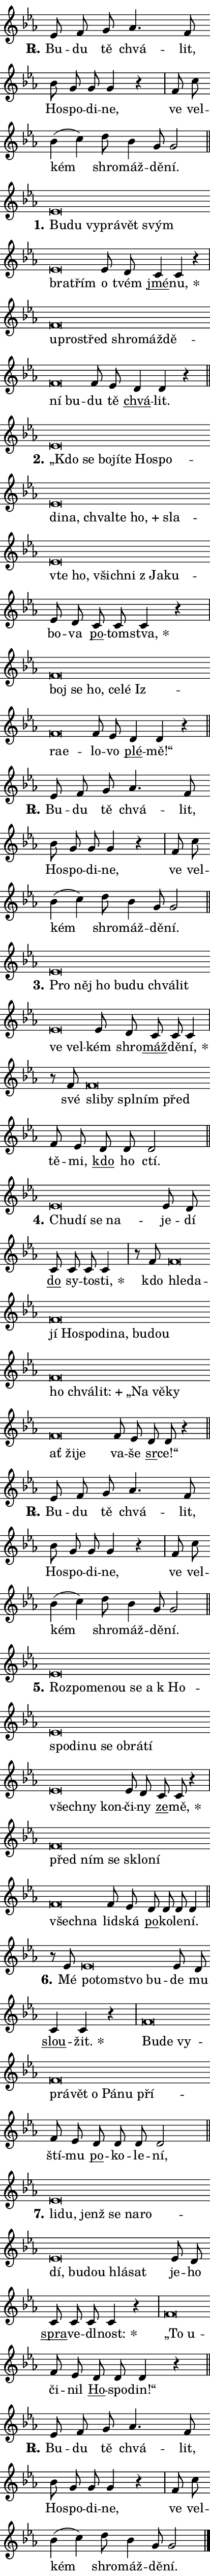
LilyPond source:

\version "2.22.1"
\header { tagline = "" }
\paper {
  indent = 0\cm
  top-margin = 0\cm
  right-margin = 0\cm
  bottom-margin = 0\cm
  left-margin = 0\cm
  paper-width = 7\cm
  page-breaking = #ly:one-page-breaking
  system-system-spacing.basic-distance = #11
  score-system-spacing.basic-distance = #11.3
  ragged-last = ##f
}


%% Author: Thomas Morley
%% https://lists.gnu.org/archive/html/lilypond-user/2020-05/msg00002.html
#(define (line-position grob)
"Returns position of @var[grob} in current system:
   @code{'start}, if at first time-step
   @code{'end}, if at last time-step
   @code{'middle} otherwise
"
  (let* ((col (ly:item-get-column grob))
         (ln (ly:grob-object col 'left-neighbor))
         (rn (ly:grob-object col 'right-neighbor))
         (col-to-check-left (if (ly:grob? ln) ln col))
         (col-to-check-right (if (ly:grob? rn) rn col))
         (break-dir-left
           (and
             (ly:grob-property col-to-check-left 'non-musical #f)
             (ly:item-break-dir col-to-check-left)))
         (break-dir-right
           (and
             (ly:grob-property col-to-check-right 'non-musical #f)
             (ly:item-break-dir col-to-check-right))))
        (cond ((eqv? 1 break-dir-left) 'start)
              ((eqv? -1 break-dir-right) 'end)
              (else 'middle))))

#(define (tranparent-at-line-position vctor)
  (lambda (grob)
  "Relying on @code{line-position} select the relevant enry from @var{vctor}.
Used to determine transparency,"
    (case (line-position grob)
      ((end) (not (vector-ref vctor 0)))
      ((middle) (not (vector-ref vctor 1)))
      ((start) (not (vector-ref vctor 2))))))

noteHeadBreakVisibility =
#(define-music-function (break-visibility)(vector?)
"Makes @code{NoteHead}s transparent relying on @var{break-visibility}"
#{
  \override NoteHead.transparent =
    #(tranparent-at-line-position break-visibility)
#})

#(define delete-ledgers-for-transparent-note-heads
  (lambda (grob)
    "Reads whether a @code{NoteHead} is transparent.
If so this @code{NoteHead} is removed from @code{'note-heads} from
@var{grob}, which is supposed to be @code{LedgerLineSpanner}.
As a result ledgers are not printed for this @code{NoteHead}"
    (let* ((nhds-array (ly:grob-object grob 'note-heads))
           (nhds-list
             (if (ly:grob-array? nhds-array)
                 (ly:grob-array->list nhds-array)
                 '()))
           ;; Relies on the transparent-property being done before
           ;; Staff.LedgerLineSpanner.after-line-breaking is executed.
           ;; This is fragile ...
           (to-keep
             (remove
               (lambda (nhd)
                 (ly:grob-property nhd 'transparent #f))
               nhds-list)))
      ;; TODO find a better method to iterate over grob-arrays, similiar
      ;; to filter/remove etc for lists
      ;; For now rebuilt from scratch
      (set! (ly:grob-object grob 'note-heads)  '())
      (for-each
        (lambda (nhd)
          (ly:pointer-group-interface::add-grob grob 'note-heads nhd))
        to-keep))))

hideNotes = {
  \noteHeadBreakVisibility #begin-of-line-visible
}
unHideNotes = {
  \noteHeadBreakVisibility #all-visible
}

% work-around for resetting accidentals
% https://lilypond.org/doc/v2.23/Documentation/notation/displaying-rhythms#unmetered-music
cadenzaMeasure = {
  \cadenzaOff
  \partial 1024 s1024
  \cadenzaOn
}

#(define-markup-command (accent layout props text) (markup?)
  "Underline accented syllable"
  (interpret-markup layout props
    #{\markup \override #'(offset . 4.3) \underline { #text }#}))

responsum = \markup \concat {
  "R" \hspace #-1.05 \path #0.1 #'((moveto 0 0.07) (lineto 0.9 0.8)) \hspace #0.05 "."
}

\layout {
    \context {
        \Staff
        \remove "Time_signature_engraver"
        \override LedgerLineSpanner.after-line-breaking = #delete-ledgers-for-transparent-note-heads
    }
    \context {
        \Voice {
            \override NoteHead.output-attributes = #'((class . "notehead"))
            \override Hairpin.height = #0.55
        }
    }
    \context {
        \Lyrics {
            \override StanzaNumber.output-attributes = #'((class . "stanzanumber"))
            \override LyricSpace.minimum-distance = #0.9
            \override LyricText.font-name = #"TeX Gyre Schola"
            \override LyricText.font-size = 1
            \override StanzaNumber.font-name = #"TeX Gyre Schola Bold"
            \override StanzaNumber.font-size = 1
        }
    }
}

% magnetic-lyrics.ily
%
%   written by
%     Jean Abou Samra <jean@abou-samra.fr>
%     Werner Lemberg <wl@gnu.org>
%
%   adapted by
%     Jiri Hon <jiri.hon@gmail.com>
%
% Version 2022-Apr-15

% https://www.mail-archive.com/lilypond-user@gnu.org/msg149350.html

#(define (Left_hyphen_pointer_engraver context)
   "Collect syllable-hyphen-syllable occurrences in lyrics and store
them in properties.  This engraver only looks to the left.  For
example, if the lyrics input is @code{foo -- bar}, it does the
following.

@itemize @bullet
@item
Set the @code{text} property of the @code{LyricHyphen} grob between
@q{foo} and @q{bar} to @code{foo}.

@item
Set the @code{left-hyphen} property of the @code{LyricText} grob with
text @q{foo} to the @code{LyricHyphen} grob between @q{foo} and
@q{bar}.
@end itemize

Use this auxiliary engraver in combination with the
@code{lyric-@/text::@/apply-@/magnetic-@/offset!} hook."
   (let ((hyphen #f)
         (text #f))
     (make-engraver
      (acknowledgers
       ((lyric-syllable-interface engraver grob source-engraver)
        (set! text grob)))
      (end-acknowledgers
       ((lyric-hyphen-interface engraver grob source-engraver)
        ;(when (not (grob::has-interface grob 'lyric-space-interface))
          (set! hyphen grob)));)
      ((stop-translation-timestep engraver)
       (when (and text hyphen)
         (ly:grob-set-object! text 'left-hyphen hyphen))
       (set! text #f)
       (set! hyphen #f)))))

#(define (lyric-text::apply-magnetic-offset! grob)
   "If the space between two syllables is less than the value in
property @code{LyricText@/.details@/.squash-threshold}, move the right
syllable to the left so that it gets concatenated with the left
syllable.

Use this function as a hook for
@code{LyricText@/.after-@/line-@/breaking} if the
@code{Left_@/hyphen_@/pointer_@/engraver} is active."
   (let ((hyphen (ly:grob-object grob 'left-hyphen #f)))
     (when hyphen
       (let ((left-text (ly:spanner-bound hyphen LEFT)))
         (when (grob::has-interface left-text 'lyric-syllable-interface)
           (let* ((common (ly:grob-common-refpoint grob left-text X))
                  (this-x-ext (ly:grob-extent grob common X))
                  (left-x-ext
                   (begin
                     ;; Trigger magnetism for left-text.
                     (ly:grob-property left-text 'after-line-breaking)
                     (ly:grob-extent left-text common X)))
                  ;; `delta` is the gap width between two syllables.
                  (delta (- (interval-start this-x-ext)
                            (interval-end left-x-ext)))
                  (details (ly:grob-property grob 'details))
                  (threshold (assoc-get 'squash-threshold details 0.2)))
             (when (< delta threshold)
               (let* (;; We have to manipulate the input text so that
                      ;; ligatures crossing syllable boundaries are not
                      ;; disabled.  For languages based on the Latin
                      ;; script this is essentially a beautification.
                      ;; However, for non-Western scripts it can be a
                      ;; necessity.
                      (lt (ly:grob-property left-text 'text))
                      (rt (ly:grob-property grob 'text))
                      (is-space (grob::has-interface hyphen 'lyric-space-interface))
                      (space (if is-space " " ""))
                      (space-markup (grob-interpret-markup grob " "))
                      (space-size (interval-length (ly:stencil-extent space-markup X)))
                      (extra-delta (if is-space space-size 0))
                      ;; Append new syllable.
                      (ltrt-space (if (and (string? lt) (string? rt))
                                (string-append lt space rt)
                                (make-concat-markup (list lt space rt))))
                      ;; Right-align `ltrt` to the right side.
                      (ltrt-space-markup (grob-interpret-markup
                               grob
                               (make-translate-markup
                                (cons (interval-length this-x-ext) 0)
                                (make-right-align-markup ltrt-space)))))
                 (begin
                   ;; Don't print `left-text`.
                   (ly:grob-set-property! left-text 'stencil #f)
                   ;; Set text and stencil (which holds all collected
                   ;; syllables so far) and shift it to the left.
                   (ly:grob-set-property! grob 'text ltrt-space)
                   (ly:grob-set-property! grob 'stencil ltrt-space-markup)
                   (ly:grob-translate-axis! grob (- (- delta extra-delta)) X))))))))))


#(define (lyric-hyphen::displace-bounds-first grob)
   ;; Make very sure this callback isn't triggered too early.
   (let ((left (ly:spanner-bound grob LEFT))
         (right (ly:spanner-bound grob RIGHT)))
     (ly:grob-property left 'after-line-breaking)
     (ly:grob-property right 'after-line-breaking)
     (ly:lyric-hyphen::print grob)))

squashThreshold = #0.4

\layout {
  \context {
    \Lyrics
    \consists #Left_hyphen_pointer_engraver
    \override LyricText.after-line-breaking =
      #lyric-text::apply-magnetic-offset!
    \override LyricHyphen.stencil = #lyric-hyphen::displace-bounds-first
    \override LyricText.details.squash-threshold = \squashThreshold
    \override LyricHyphen.minimum-distance = 0
    \override LyricHyphen.minimum-length = \squashThreshold
  }
}

squash = \override LyricText.details.squash-threshold = 9999
unSquash = \override LyricText.details.squash-threshold = \squashThreshold

left = \override LyricText.self-alignment-X = #LEFT
unLeft = \revert LyricText.self-alignment-X

starOffset = #(lambda (grob) 
                (let ((x_offset (ly:self-alignment-interface::aligned-on-x-parent grob)))
                  (if (= x_offset 0) 0 (+ x_offset 1.2))))

star = #(define-music-function (syllable)(string?)
"Append star separator at the end of a syllable"
#{
  \once \override LyricText.X-offset = #starOffset
  \lyricmode { \markup {
    #syllable
    \override #'((font-name . "TeX Gyre Schola Bold")) \hspace #0.2 \lower #0.65 \larger "*"
  } }
#})

starAccent = #(define-music-function (syllable)(string?)
"Append star separator at the end of a syllable and make accent"
#{
  \once \override LyricText.X-offset = #starOffset
  \lyricmode { \markup {
    \accent #syllable
    \override #'((font-name . "TeX Gyre Schola Bold")) \hspace #0.2 \lower #0.65 \larger "*"
  } }
#})

breath = #(define-music-function (syllable)(string?)
"Append breathing indicator at the end of a syllable"
#{
  \lyricmode { \markup { #syllable "+" } }
#})

optionalBreath = #(define-music-function (syllable)(string?)
"Append optional breathing indicator at the end of a syllable"
#{
  \lyricmode { \markup { #syllable "(+)" } }
#})


\score {
    <<
        \new Voice = "melody" { \cadenzaOn \key es \major \relative { es'8 f g as4. f8 \bar "" bes g g g4 r \cadenzaMeasure \bar "|" f8 c' \bar "" bes4( c) \bar "" d8 bes4 g8 g2 \cadenzaMeasure \bar "||" \break } }
        \new Lyrics \lyricsto "melody" { \lyricmode { \set stanza = \responsum
Bu -- du tě chvá -- lit, Ho -- spo -- di -- ne, ve vel -- kém shro -- máž -- dě -- ní. } }
    >>
    \layout {}
}

\score {
    <<
        \new Voice = "melody" { \cadenzaOn \key es \major \relative { es'\breve*1/16 \hideNotes \breve*1/16 \bar "" \breve*1/16 \bar "" \breve*1/16 \bar "" \breve*1/16 \bar "" \breve*1/16 \bar "" \breve*1/16 \breve*1/16 \bar "" \unHideNotes es8 d \bar "" c4 c r \cadenzaMeasure \bar "|" f\breve*1/16 \hideNotes \breve*1/16 \bar "" \breve*1/16 \bar "" \breve*1/16 \bar "" \breve*1/16 \bar "" \breve*1/16 \breve*1/16 \bar "" \unHideNotes f8 es \bar "" d4 d r \cadenzaMeasure \bar "||" \break } }
        \new Lyrics \lyricsto "melody" { \lyricmode { \set stanza = "1."
\left Bu -- \squash du vy -- prá -- vět svým bra -- třím \unLeft \unSquash o tvém \markup \accent jmé -- \star nu, \left upro -- \squash střed shro -- máž -- dě -- ní bu -- \unLeft \unSquash du tě \markup \accent chvá -- lit. } }
    >>
    \layout {}
}

\score {
    <<
        \new Voice = "melody" { \cadenzaOn \key es \major \relative { es'\breve*1/16 \hideNotes \breve*1/16 \bar "" \breve*1/16 \bar "" \breve*1/16 \bar "" \breve*1/16 \bar "" \breve*1/16 \bar "" \breve*1/16 \bar "" \breve*1/16 \bar "" \breve*1/16 \bar "" \breve*1/16 \bar "" \breve*1/16 \bar "" \breve*1/16 \bar "" \breve*1/16 \bar "" \breve*1/16 \bar "" \breve*1/16 \bar "" \breve*1/16 \bar "" \breve*1/16 \bar "" \breve*1/16 \breve*1/16 \bar "" \unHideNotes es8 d \bar "" c c c4 r \cadenzaMeasure \bar "|" f\breve*1/16 \hideNotes \breve*1/16 \bar "" \breve*1/16 \bar "" \breve*1/16 \bar "" \breve*1/16 \bar "" \breve*1/16 \bar "" \breve*1/16 \breve*1/16 \bar "" \unHideNotes f8 es \bar "" d4 d r \cadenzaMeasure \bar "||" \break } }
        \new Lyrics \lyricsto "melody" { \lyricmode { \set stanza = "2."
\left „Kdo \squash se bo -- jí -- te Ho -- spo -- di -- na, chval -- te \breath "ho," sla -- vte ho, všich -- ni "z Ja" -- ku -- \unLeft \unSquash bo -- va \markup \accent po -- tom -- \star stva, \left boj \squash se ho, ce -- lé Iz -- ra -- e -- \unLeft \unSquash lo -- vo \markup \accent plé -- mě!“ } }
    >>
    \layout {}
}

\score {
    <<
        \new Voice = "melody" { \cadenzaOn \key es \major \relative { es'8 f g as4. f8 \bar "" bes g g g4 r \cadenzaMeasure \bar "|" f8 c' \bar "" bes4( c) \bar "" d8 bes4 g8 g2 \cadenzaMeasure \bar "||" \break } }
        \new Lyrics \lyricsto "melody" { \lyricmode { \set stanza = \responsum
Bu -- du tě chvá -- lit, Ho -- spo -- di -- ne, ve vel -- kém shro -- máž -- dě -- ní. } }
    >>
    \layout {}
}

\score {
    <<
        \new Voice = "melody" { \cadenzaOn \key es \major \relative { es'\breve*1/16 \hideNotes \breve*1/16 \bar "" \breve*1/16 \bar "" \breve*1/16 \bar "" \breve*1/16 \bar "" \breve*1/16 \bar "" \breve*1/16 \bar "" \breve*1/16 \breve*1/16 \bar "" \unHideNotes es8 d \bar "" c c c4 \cadenzaMeasure \bar "|" r8 f8 f\breve*1/16 \hideNotes \breve*1/16 \bar "" \breve*1/16 \bar "" \breve*1/16 \breve*1/16 \bar "" \unHideNotes f8 es \bar "" d8 d d2 \cadenzaMeasure \bar "||" \break } }
        \new Lyrics \lyricsto "melody" { \lyricmode { \set stanza = "3."
\left Pro \squash něj ho bu -- du chvá -- lit ve vel -- \unLeft \unSquash kém shro -- \markup \accent máž -- dě -- \star ní, své \left sli -- \squash by spl -- ním před \unLeft \unSquash tě -- mi, \markup \accent kdo ho ctí. } }
    >>
    \layout {}
}

\score {
    <<
        \new Voice = "melody" { \cadenzaOn \key es \major \relative { es'\breve*1/16 \hideNotes \breve*1/16 \bar "" \breve*1/16 \breve*1/16 \bar "" \unHideNotes es8 d \bar "" c c c c4 \cadenzaMeasure \bar "|" r8 f8 f\breve*1/16 \hideNotes \breve*1/16 \bar "" \breve*1/16 \bar "" \breve*1/16 \bar "" \breve*1/16 \bar "" \breve*1/16 \bar "" \breve*1/16 \bar "" \breve*1/16 \bar "" \breve*1/16 \bar "" \breve*1/16 \bar "" \breve*1/16 \bar "" \breve*1/16 \bar "" \breve*1/16 \bar "" \breve*1/16 \bar "" \breve*1/16 \bar "" \breve*1/16 \bar "" \breve*1/16 \breve*1/16 \bar "" \unHideNotes f8 es \bar "" d8 d r4 \cadenzaMeasure \bar "||" \break } }
        \new Lyrics \lyricsto "melody" { \lyricmode { \set stanza = "4."
\left Chu -- \squash dí se na -- \unLeft \unSquash je -- dí \markup \accent do sy -- to -- \star sti, kdo \left hle -- \squash da -- jí Ho -- spo -- di -- na, bu -- dou ho chvá -- \breath "lit:" „Na vě -- ky ať ži -- je \unLeft \unSquash va -- še \markup \accent sr -- ce!“ } }
    >>
    \layout {}
}

\score {
    <<
        \new Voice = "melody" { \cadenzaOn \key es \major \relative { es'8 f g as4. f8 \bar "" bes g g g4 r \cadenzaMeasure \bar "|" f8 c' \bar "" bes4( c) \bar "" d8 bes4 g8 g2 \cadenzaMeasure \bar "||" \break } }
        \new Lyrics \lyricsto "melody" { \lyricmode { \set stanza = \responsum
Bu -- du tě chvá -- lit, Ho -- spo -- di -- ne, ve vel -- kém shro -- máž -- dě -- ní. } }
    >>
    \layout {}
}

\score {
    <<
        \new Voice = "melody" { \cadenzaOn \key es \major \relative { es'\breve*1/16 \hideNotes \breve*1/16 \bar "" \breve*1/16 \bar "" \breve*1/16 \bar "" \breve*1/16 \bar "" \breve*1/16 \bar "" \breve*1/16 \bar "" \breve*1/16 \bar "" \breve*1/16 \bar "" \breve*1/16 \bar "" \breve*1/16 \bar "" \breve*1/16 \bar "" \breve*1/16 \bar "" \breve*1/16 \bar "" \breve*1/16 \bar "" \breve*1/16 \breve*1/16 \bar "" \unHideNotes es8 d \bar "" c8 c r4 \cadenzaMeasure \bar "|" f\breve*1/16 \hideNotes \breve*1/16 \bar "" \breve*1/16 \bar "" \breve*1/16 \bar "" \breve*1/16 \bar "" \breve*1/16 \breve*1/16 \bar "" \unHideNotes f8 es \bar "" d d d d4 \cadenzaMeasure \bar "||" \break } }
        \new Lyrics \lyricsto "melody" { \lyricmode { \set stanza = "5."
\left Roz -- \squash po -- me -- nou se a "k Ho" -- spo -- di -- nu se ob -- rá -- tí všech -- ny kon -- \unLeft \unSquash či -- ny \markup \accent ze -- \star mě, \left před \squash ním se sklo -- ní všech -- na \unLeft \unSquash lid -- ská \markup \accent po -- ko -- le -- ní. } }
    >>
    \layout {}
}

\score {
    <<
        \new Voice = "melody" { \cadenzaOn \key es \major \relative { r8 es'8 es\breve*1/16 \hideNotes \breve*1/16 \bar "" \breve*1/16 \breve*1/16 \bar "" \unHideNotes es8 d \bar "" c4 c r \cadenzaMeasure \bar "|" f\breve*1/16 \hideNotes \breve*1/16 \bar "" \breve*1/16 \bar "" \breve*1/16 \bar "" \breve*1/16 \bar "" \breve*1/16 \bar "" \breve*1/16 \bar "" \breve*1/16 \breve*1/16 \bar "" \unHideNotes f8 es \bar "" d d d d2 \cadenzaMeasure \bar "||" \break } }
        \new Lyrics \lyricsto "melody" { \lyricmode { \set stanza = "6."
Mé \left po -- \squash tom -- stvo bu -- \unLeft \unSquash de mu \markup \accent slou -- \star žit. \left Bu -- \squash de vy -- prá -- vět o Pá -- nu pří -- \unLeft \unSquash ští -- mu \markup \accent po -- ko -- le -- ní, } }
    >>
    \layout {}
}

\score {
    <<
        \new Voice = "melody" { \cadenzaOn \key es \major \relative { es'\breve*1/16 \hideNotes \breve*1/16 \bar "" \breve*1/16 \bar "" \breve*1/16 \bar "" \breve*1/16 \bar "" \breve*1/16 \bar "" \breve*1/16 \bar "" \breve*1/16 \bar "" \breve*1/16 \bar "" \breve*1/16 \breve*1/16 \bar "" \unHideNotes es8 d \bar "" c c c c4 r \cadenzaMeasure \bar "|" f\breve*1/16 \hideNotes \breve*1/16 \bar "" \unHideNotes f8 es \bar "" d d d4 r \cadenzaMeasure \bar "||" \break } }
        \new Lyrics \lyricsto "melody" { \lyricmode { \set stanza = "7."
\left li -- \squash du, jenž se na -- ro -- dí, bu -- dou hlá -- sat \unLeft \unSquash je -- ho \markup \accent spra -- ve -- dl -- \star nost: \left „To \squash u -- \unLeft \unSquash či -- nil \markup \accent Ho -- spo -- din!“ } }
    >>
    \layout {}
}

\score {
    <<
        \new Voice = "melody" { \cadenzaOn \key es \major \relative { es'8 f g as4. f8 \bar "" bes g g g4 r \cadenzaMeasure \bar "|" f8 c' \bar "" bes4( c) \bar "" d8 bes4 g8 g2 \cadenzaMeasure \bar "||" \break } \bar "|." }
        \new Lyrics \lyricsto "melody" { \lyricmode { \set stanza = \responsum
Bu -- du tě chvá -- lit, Ho -- spo -- di -- ne, ve vel -- kém shro -- máž -- dě -- ní. } }
    >>
    \layout {}
}
